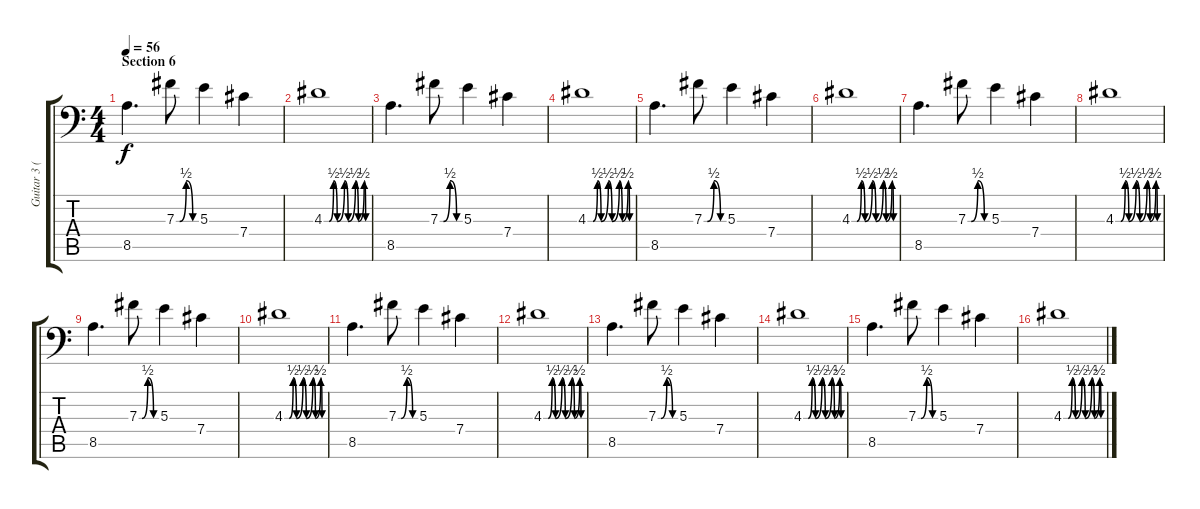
\track ("Guitar 3 (Distortion)" "Guitar 3 (") {instrument distortionguitar}
\staff {score tabs}
\tuning (Ab3 Eb3 B2 Gb2 Db2 Ab1) {hide}
\ts (4 4)
\section ("" "Section 6")
\tempo 56
\clef f4
\ks c
8.5.4{d dy f} 7.3{be (custom 0 0 10 0 30 2 50 0 60 0)}.8 5.3.4 7.4.4 |
4.3{be (custom 0 0 7 0 13 2 18 0 28 2 33 0 43 2 47 0 55 2 57 0 60 0)}.1 |
8.5.4{d} 7.3{be (custom 0 0 10 0 30 2 50 0 60 0)}.8 5.3.4 7.4.4 |
4.3{be (custom 0 0 7 0 13 2 18 0 28 2 33 0 43 2 47 0 55 2 57 0 60 0)}.1 |
8.5.4{d} 7.3{be (custom 0 0 10 0 30 2 50 0 60 0)}.8 5.3.4 7.4.4 |
4.3{be (custom 0 0 7 0 13 2 18 0 28 2 33 0 43 2 47 0 55 2 57 0 60 0)}.1 |
8.5.4{d} 7.3{be (custom 0 0 10 0 30 2 50 0 60 0)}.8 5.3.4 7.4.4 |
4.3{be (custom 0 0 7 0 13 2 18 0 28 2 33 0 43 2 47 0 55 2 57 0 60 0)}.1 |
8.5.4{d} 7.3{be (custom 0 0 10 0 30 2 50 0 60 0)}.8 5.3.4 7.4.4 |
4.3{be (custom 0 0 7 0 13 2 18 0 28 2 33 0 43 2 47 0 55 2 57 0 60 0)}.1 |
8.5.4{d volume 10} 7.3{be (custom 0 0 10 0 30 2 50 0 60 0)}.8 5.3.4 7.4.4 |
4.3{be (custom 0 0 7 0 13 2 18 0 28 2 33 0 43 2 47 0 55 2 57 0 60 0)}.1 |
8.5.4{d} 7.3{be (custom 0 0 10 0 30 2 50 0 60 0)}.8 5.3.4 7.4.4 |
4.3{be (custom 0 0 7 0 13 2 18 0 28 2 33 0 43 2 47 0 55 2 57 0 60 0)}.1 |
8.5.4{d volume 6} 7.3{be (custom 0 0 10 0 30 2 50 0 60 0)}.8 5.3.4 7.4.4 |
4.3{be (custom 0 0 7 0 13 2 18 0 28 2 33 0 43 2 47 0 55 2 57 0 60 0)}.1
